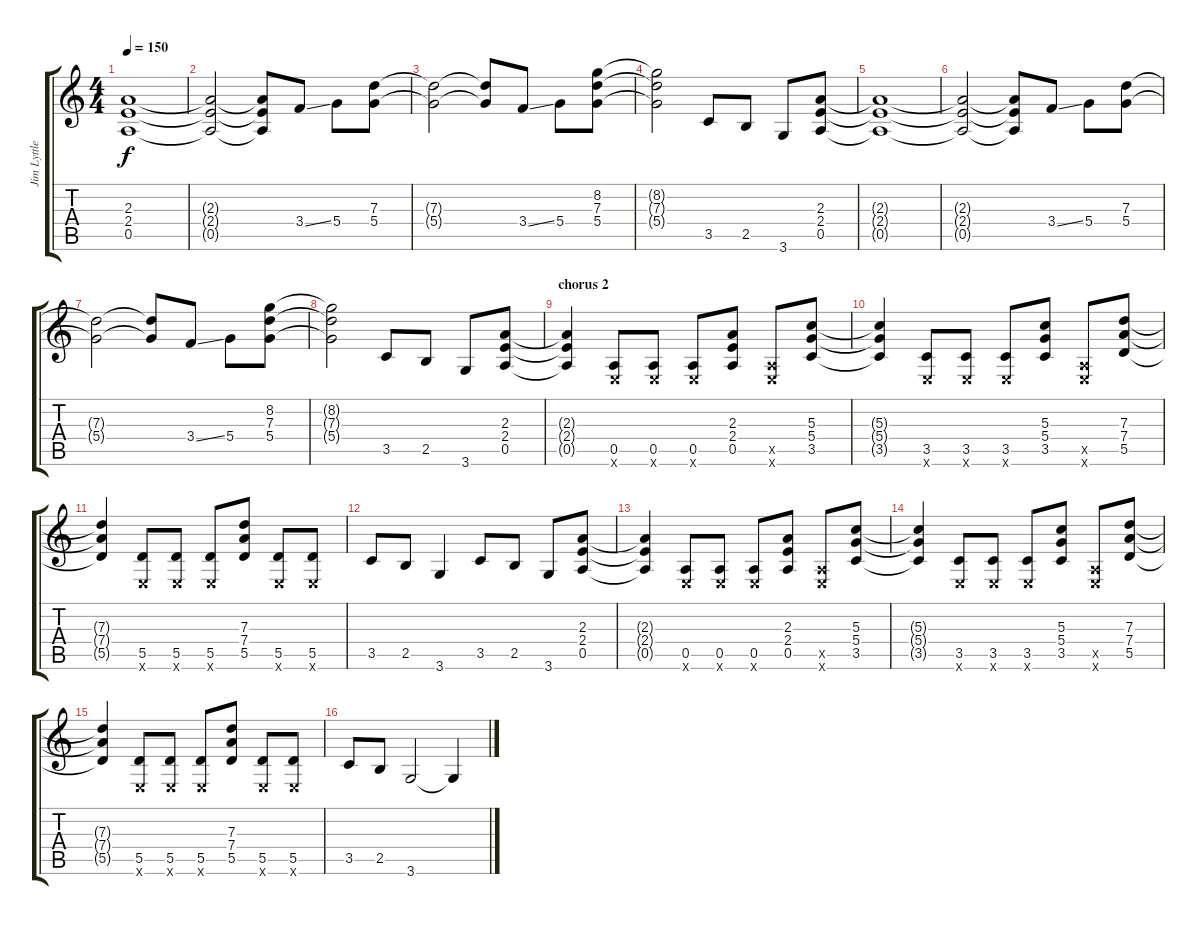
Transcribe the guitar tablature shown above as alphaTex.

\track ("Jim Lyttle" "Jim Lyttle") {instrument overdrivenguitar}
\staff {score tabs}
\tuning (E4 B3 G3 D3 A2 E2) {hide}
\ts (4 4)
\tempo 150
\clef g2
\ks c
(2.3{t} 2.4{t} 0.5{t}).1{dy f} |
(2.3{t} 2.4{t} 0.5{t}).2 (2.3{t} 2.4{t} 0.5{t}).8 3.4{ss}.8 5.4.8 (7.3 5.4).8 |
(7.3{t} 5.4{t}).2 (7.3{t} 5.4{t}).8 3.4{ss}.8 5.4.8 (8.2 7.3 5.4).8 |
(8.2{t} 7.3{t} 5.4{t}).2 3.5.8 2.5.8 3.6.8 (2.3 2.4 0.5).8 |
(2.3{t} 2.4{t} 0.5{t}).1 |
(2.3{t} 2.4{t} 0.5{t}).2 (2.3{t} 2.4{t} 0.5{t}).8 3.4{ss}.8 5.4.8 (7.3 5.4).8 |
(7.3{t} 5.4{t}).2 (7.3{t} 5.4{t}).8 3.4{ss}.8 5.4.8 (8.2 7.3 5.4).8 |
(8.2{t} 7.3{t} 5.4{t}).2 3.5.8 2.5.8 3.6.8 (2.3 2.4 0.5).8 |
\section ("" "chorus 2")
(2.3{t} 2.4{t} 0.5{t}).4 (0.5 0.6{x}).8 (0.5 0.6{x}).8 (0.5 0.6{x}).8 (2.3 2.4 0.5).8 (0.5{x} 0.6{x}).8 (5.3 5.4 3.5).8 |
(5.3{t} 5.4{t} 3.5{t}).4 (3.5 0.6{x}).8 (3.5 0.6{x}).8 (3.5 0.6{x}).8 (5.3 5.4 3.5).8 (0.5{x} 0.6{x}).8 (7.3 7.4 5.5).8 |
(7.3{t} 7.4{t} 5.5{t}).4 (5.5 0.6{x}).8 (5.5 0.6{x}).8 (5.5 0.6{x}).8 (7.3 7.4 5.5).8 (5.5 0.6{x}).8 (5.5 0.6{x}).8 |
3.5.8 2.5.8 3.6.4 3.5.8 2.5.8 3.6.8 (2.3 2.4 0.5).8 |
(2.3{t} 2.4{t} 0.5{t}).4 (0.5 0.6{x}).8 (0.5 0.6{x}).8 (0.5 0.6{x}).8 (2.3 2.4 0.5).8 (0.5{x} 0.6{x}).8 (5.3 5.4 3.5).8 |
(5.3{t} 5.4{t} 3.5{t}).4 (3.5 0.6{x}).8 (3.5 0.6{x}).8 (3.5 0.6{x}).8 (5.3 5.4 3.5).8 (0.5{x} 0.6{x}).8 (7.3 7.4 5.5).8 |
(7.3{t} 7.4{t} 5.5{t}).4 (5.5 0.6{x}).8 (5.5 0.6{x}).8 (5.5 0.6{x}).8 (7.3 7.4 5.5).8 (5.5 0.6{x}).8 (5.5 0.6{x}).8 |
3.5.8 2.5.8 3.6.2 3.6{t}.4
